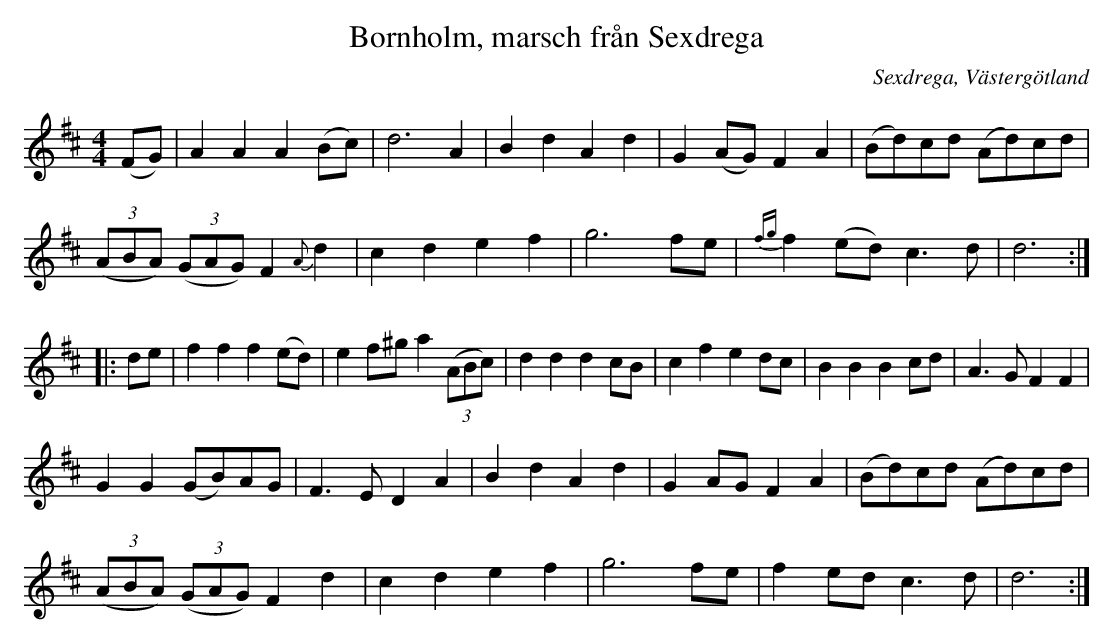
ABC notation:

X:1
T: Bornholm, marsch från Sexdrega
O: Sexdrega, Västergötland
M: 4/4
K: D
L: 1/8
(FG) | A2 A2 A2 (Bc) | d4> A4 | B2 d2 A2 d2 | G2 (AG) F2 A2 | (Bd)cd (Ad)cd |
((3ABA) ((3GAG) F2 {A}d2 | c2 d2 e2 f2 | g6 fe | {fg}f2 (ed) c2>d2 | d6 ::
de | f2 f2 f2 (ed) | e2 f^g a2 ((3ABc) | d2 d2 d2 cB | c2 f2 e2 dc | B2 B2 B2 cd | A2>G2 F2 F2 |
G2 G2 (GB)AG | F2>E2 D2 A2 | B2 d2 A2 d2 | G2 AG F2 A2 | (Bd)cd (Ad)cd |
((3ABA) ((3GAG) F2 d2 | c2 d2 e2 f2 | g6 fe | f2 ed c2>d2 | d6 :|
